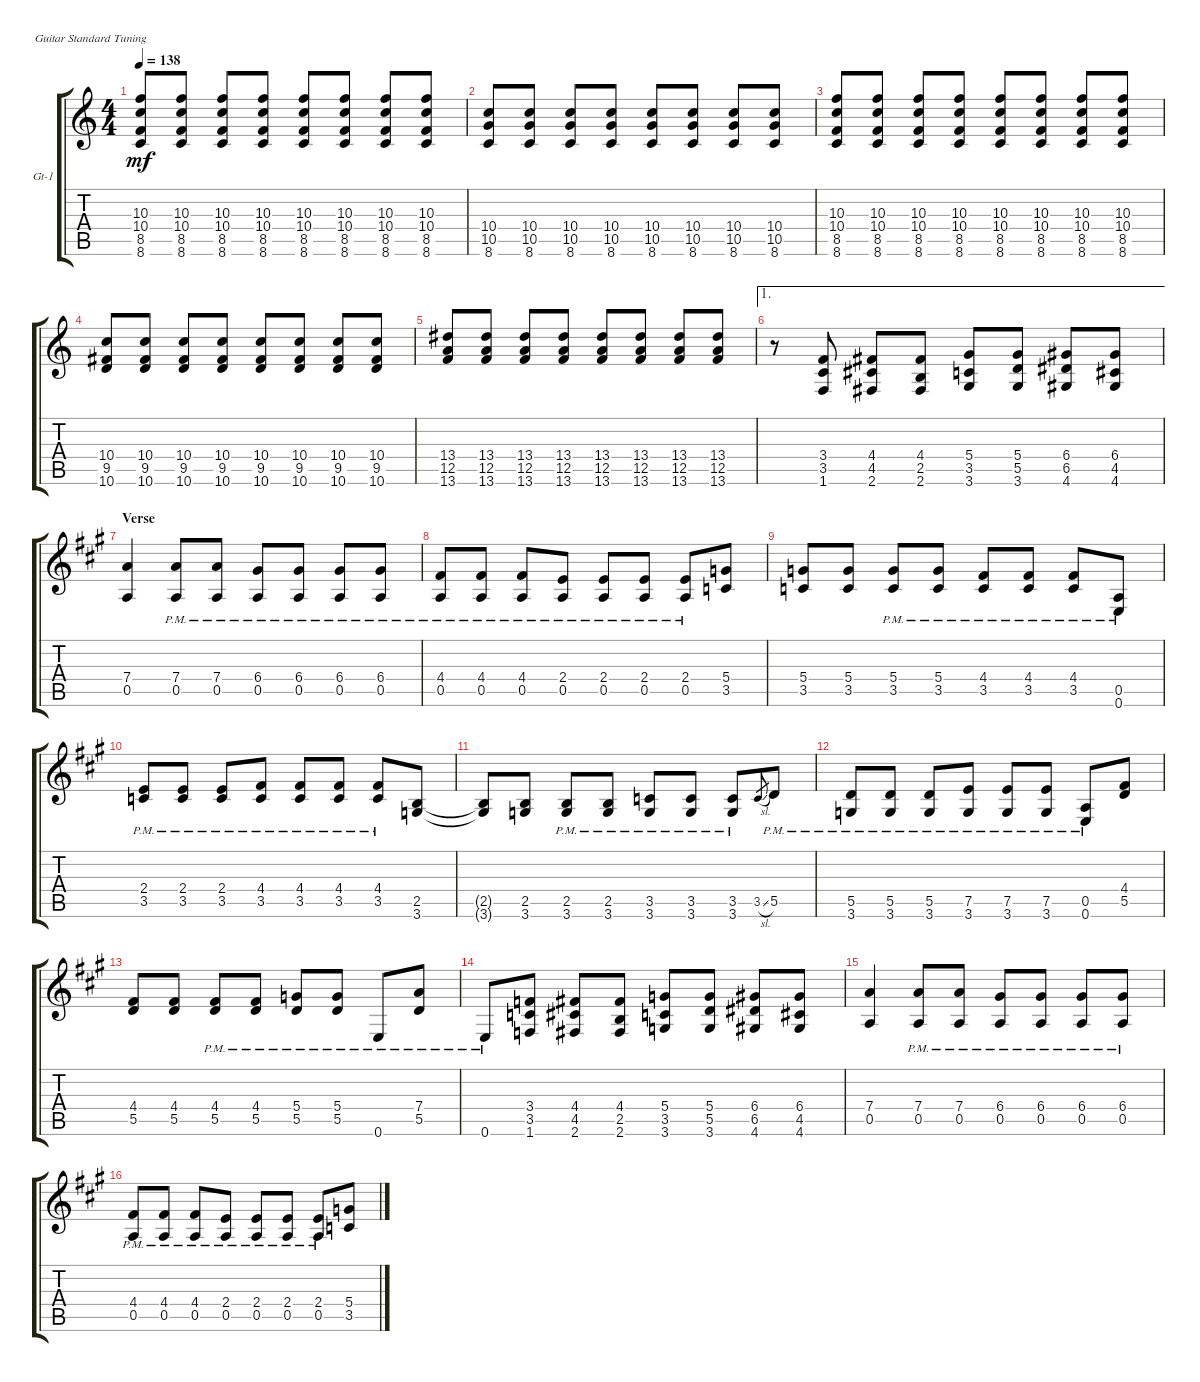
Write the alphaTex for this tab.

\defaultSystemsLayout 4
\bracketExtendMode groupsimilarinstruments
\firstSystemTrackNameOrientation horizontal
\otherSystemsTrackNameOrientation horizontal
\track ("Guitar 1" "Gt-1") {instrument distortionguitar}
\staff {score tabs}
\tuning (E4 B3 G3 D3 A2 E2)
\ts (4 4)
\tempo 138
\clef g2
\scale
0.333333
\ks c
(8.6 8.5 10.4 10.3).8{dy mf} (8.6 8.5 10.4 10.3).8 (8.6 8.5 10.4 10.3).8 (8.6 8.5 10.4 10.3).8 (8.6 8.5 10.4 10.3).8 (8.6 8.5 10.4 10.3).8 (8.6 8.5 10.4 10.3).8 (8.6 8.5 10.4 10.3).8 |
\scale
0.333333 (8.6 10.5 10.4).8 (8.6 10.5 10.4).8 (8.6 10.5 10.4).8 (8.6 10.5 10.4).8 (8.6 10.5 10.4).8 (8.6 10.5 10.4).8 (8.6 10.5 10.4).8 (8.6 10.5 10.4).8 |
\scale
0.333333 (8.6 8.5 10.4 10.3).8 (8.6 8.5 10.4 10.3).8 (8.6 8.5 10.4 10.3).8 (8.6 8.5 10.4 10.3).8 (8.6 8.5 10.4 10.3).8 (8.6 8.5 10.4 10.3).8 (8.6 8.5 10.4 10.3).8 (8.6 8.5 10.4 10.3).8 |
\scale
0.333333 (10.6 9.5 10.4).8 (10.6 9.5 10.4).8 (10.6 9.5 10.4).8 (10.6 9.5 10.4).8 (10.6 9.5 10.4).8 (10.6 9.5 10.4).8 (10.6 9.5 10.4).8 (10.6 9.5 10.4).8 |
\scale
0.333333 (13.6 12.5 13.4).8 (13.6 12.5 13.4).8 (13.6 12.5 13.4).8 (13.6 12.5 13.4).8 (13.6 12.5 13.4).8 (13.6 12.5 13.4).8 (13.6 12.5 13.4).8 (13.6 12.5 13.4).8 |
\ae 1
\scale
0.333333 r.8 (1.6 3.5 3.4).8 (2.6 4.5 4.4).8 (2.6 2.5 4.4).8 (3.6 3.5 5.4).8 (3.6 5.5 5.4).8 (4.6 6.5 6.4).8 (4.6 4.5 6.4).8 |
\section ("" "Verse")
\scale
0.333333
\ks a
(7.4 0.5).4 (7.4{pm} 0.5{pm}).8 (7.4{pm} 0.5{pm}).8 (6.4{pm} 0.5{pm}).8 (6.4{pm} 0.5{pm}).8 (6.4{pm} 0.5{pm}).8 (6.4{pm} 0.5{pm}).8 |
\scale
0.333333 (4.4{pm} 0.5{pm}).8 (4.4{pm} 0.5{pm}).8 (4.4{pm} 0.5{pm}).8 (2.4{pm} 0.5{pm}).8 (2.4{pm} 0.5{pm}).8 (2.4{pm} 0.5{pm}).8 (2.4{pm} 0.5{pm}).8 (5.4 3.5).8 |
\scale
0.333333 (5.4 3.5).8 (5.4 3.5).8 (5.4{pm} 3.5{pm}).8 (5.4{pm} 3.5{pm}).8 (4.4{pm} 3.5{pm}).8 (4.4{pm} 3.5{pm}).8 (4.4{pm} 3.5{pm}).8 (0.5{pm} 0.6{pm}).8 |
\scale
0.333333 (2.4{pm} 3.5{pm}).8 (2.4{pm} 3.5{pm}).8 (2.4{pm} 3.5{pm}).8 (4.4{pm} 3.5{pm}).8 (4.4{pm} 3.5{pm}).8 (4.4{pm} 3.5{pm}).8 (4.4{pm} 3.5{pm}).8 (2.5 3.6).8 |
\scale
0.333333 (2.5{t} 3.6{t}).8 (2.5 3.6).8 (2.5{pm} 3.6{pm}).8 (2.5{pm} 3.6{pm}).8 (3.5{pm} 3.6{pm}).8 (3.5{pm} 3.6{pm}).8 (3.5{pm} 3.6{pm}).8 3.5{sl}.8{gr} 5.5{pm}.8 |
\scale
0.333333 (5.5{pm} 3.6{pm}).8 (5.5{pm} 3.6{pm}).8 (5.5{pm} 3.6{pm}).8 (7.5{pm} 3.6{pm}).8 (7.5{pm} 3.6{pm}).8 (7.5{pm} 3.6{pm}).8 (0.5{pm} 0.6{pm}).8 (4.4 5.5).8 |
\scale
0.333333 (4.4 5.5).8 (4.4 5.5).8 (4.4{pm} 5.5{pm}).8 (4.4{pm} 5.5{pm}).8 (5.4{pm} 5.5{pm}).8 (5.4{pm} 5.5{pm}).8 0.6{pm}.8 (7.4{pm} 5.5{pm}).8 |
\scale
0.333333 0.6{pm}.8 (3.4 3.5 1.6).8 (4.4 4.5 2.6).8 (4.4 2.5 2.6).8 (5.4 3.5 3.6).8 (5.4 5.5 3.6).8 (6.4 6.5 4.6).8 (6.4 4.5 4.6).8 |
\scale
0.333333 (7.4 0.5).4 (7.4{pm} 0.5{pm}).8 (7.4{pm} 0.5{pm}).8 (6.4{pm} 0.5{pm}).8 (6.4{pm} 0.5{pm}).8 (6.4{pm} 0.5{pm}).8 (6.4{pm} 0.5{pm}).8 |
\scale
0.333333 (4.4{pm} 0.5{pm}).8 (4.4{pm} 0.5{pm}).8 (4.4{pm} 0.5{pm}).8 (2.4{pm} 0.5{pm}).8 (2.4{pm} 0.5{pm}).8 (2.4{pm} 0.5{pm}).8 (2.4{pm} 0.5{pm}).8 (5.4 3.5).8
